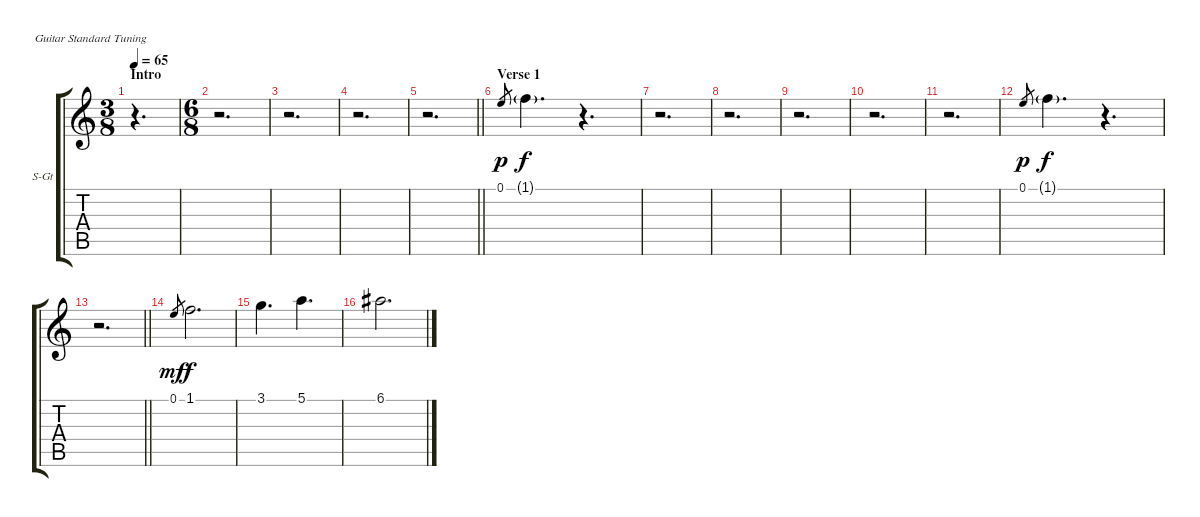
\bracketExtendMode groupsimilarinstruments
\firstSystemTrackNameOrientation horizontal
\otherSystemsTrackNameOrientation horizontal
\track ("Keys (right hand)" "S-Gt") {instrument rockorgan}
\staff {score tabs}
\tuning (E4 B3 G3 D3 A2 E2)
\displaytranspose 12
\ts (3 8)
\section ("" "Intro")
\tempo 65
\clef g2
\ks c
r.4{d dy p instrument rockorgan} |
\ts (6 8)
r.2{d} |
r.2{d} |
r.2{d} |
\barLineRight lightlight
r.2{d} |
\section ("" "Verse 1")
0.1.8{gr} 1.1{g}.4{d dy f} r.4{d} |
r.2{d} |
r.2{d} |
r.2{d} |
r.2{d} |
r.2{d} |
0.1.8{gr dy p} 1.1{g}.4{d dy f} r.4{d} |
\barLineRight lightlight
r.2{d} |
\section ("" "")
0.1.8{gr dy mf} 1.1.2{d dy f} |
3.1.4{d} 5.1.4{d} |
6.1.2{d}
